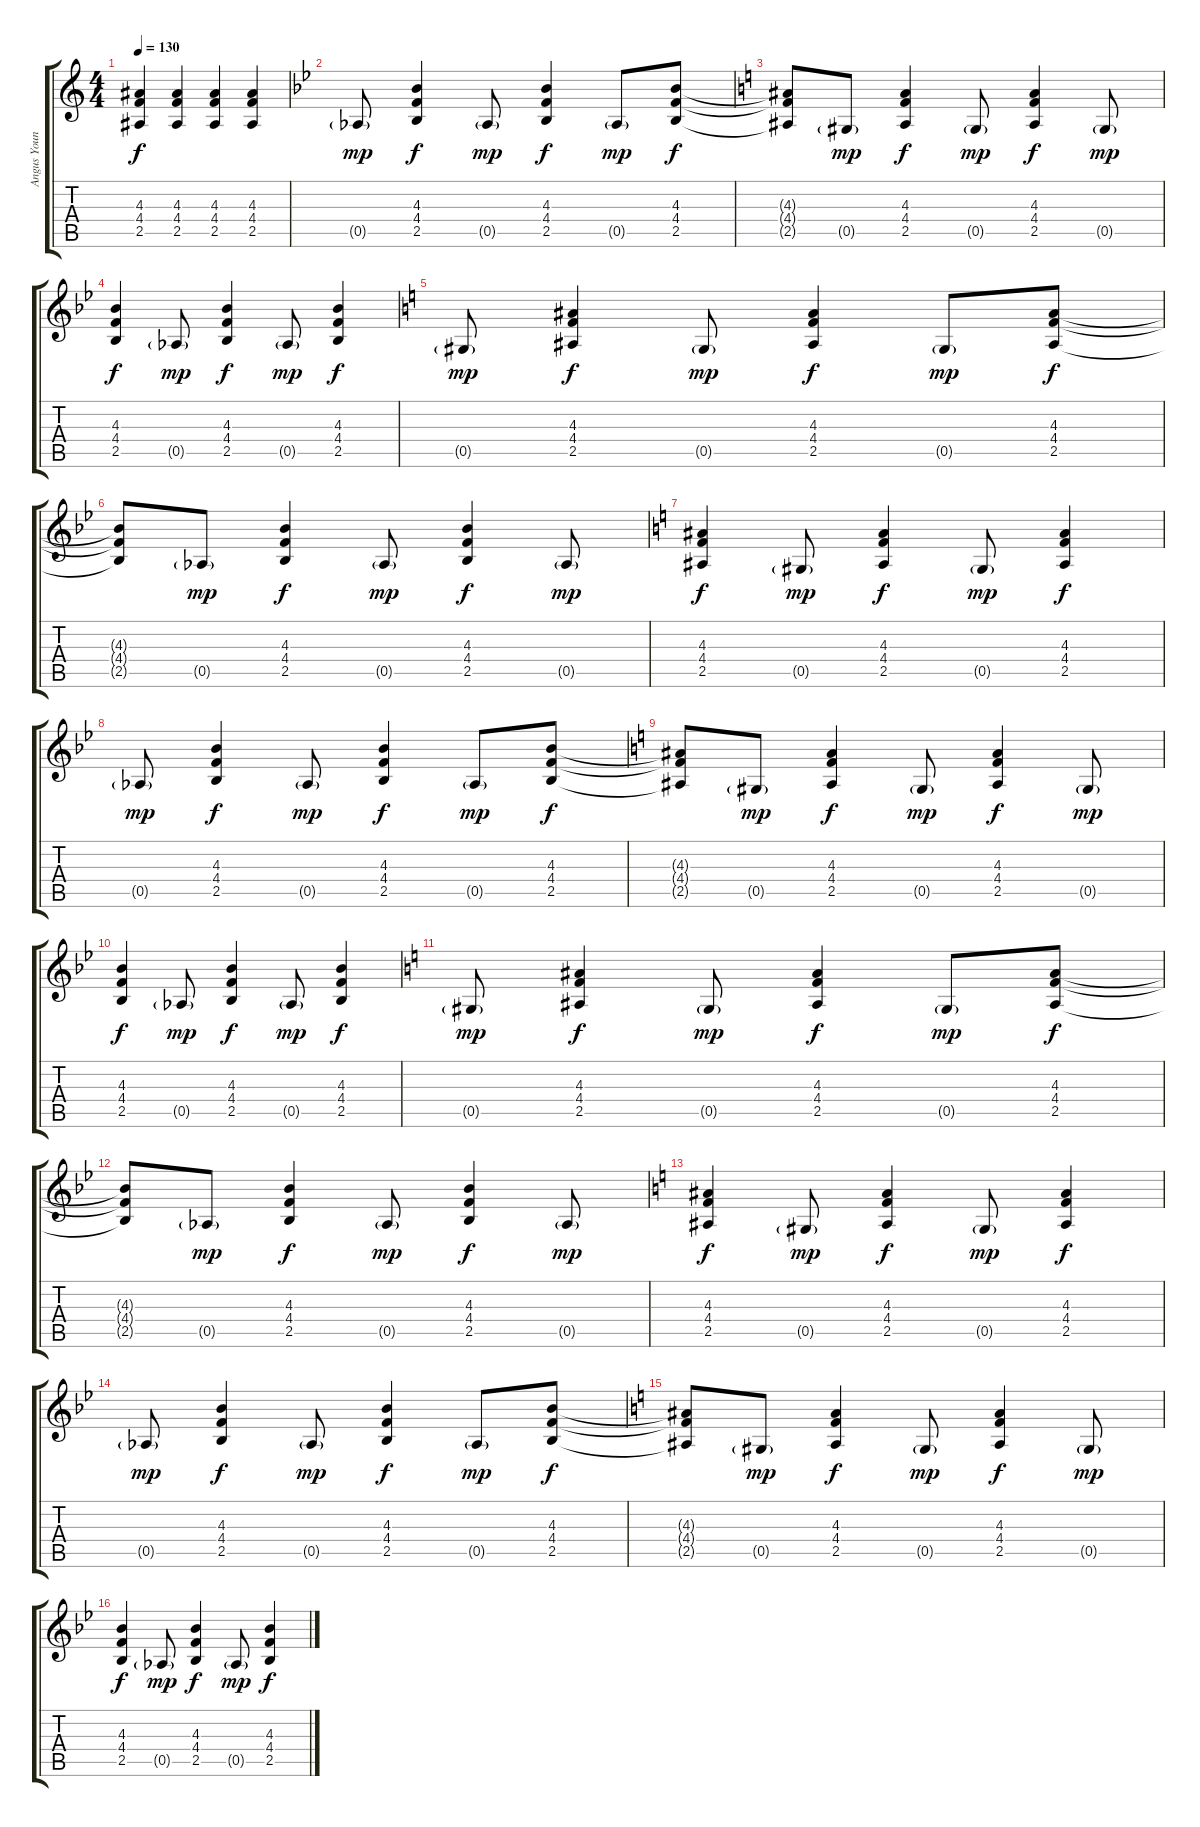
\track ("Angus Young" "Angus Youn") {instrument overdrivenguitar}
\staff {score tabs}
\tuning (Eb4 Bb3 Gb3 Db3 Ab2 Eb2) {hide}
\ts (4 4)
\tempo 130
\clef g2
\ks c
(4.3 4.4 2.5).4{dy f} (4.3 4.4 2.5).4 (4.3 4.4 2.5).4 (4.3 4.4 2.5).4 |
\ks bb
0.5{g}.8{dy mp} (4.3 4.4 2.5).4{dy f} 0.5{g}.8{dy mp} (4.3 4.4 2.5).4{dy f} 0.5{g}.8{dy mp} (4.3 4.4 2.5).8{dy f} |
\ks c
(4.3{t} 4.4{t} 2.5{t}).8 0.5{g}.8{dy mp} (4.3 4.4 2.5).4{dy f} 0.5{g}.8{dy mp} (4.3 4.4 2.5).4{dy f} 0.5{g}.8{dy mp} |
\ks bb
(4.3 4.4 2.5).4{dy f} 0.5{g}.8{dy mp} (4.3 4.4 2.5).4{dy f} 0.5{g}.8{dy mp} (4.3 4.4 2.5).4{dy f} |
\ks c
0.5{g}.8{dy mp} (4.3 4.4 2.5).4{dy f} 0.5{g}.8{dy mp} (4.3 4.4 2.5).4{dy f} 0.5{g}.8{dy mp} (4.3 4.4 2.5).8{dy f} |
\ks bb
(4.3{t} 4.4{t} 2.5{t}).8 0.5{g}.8{dy mp} (4.3 4.4 2.5).4{dy f} 0.5{g}.8{dy mp} (4.3 4.4 2.5).4{dy f} 0.5{g}.8{dy mp} |
\ks c
(4.3 4.4 2.5).4{dy f} 0.5{g}.8{dy mp} (4.3 4.4 2.5).4{dy f} 0.5{g}.8{dy mp} (4.3 4.4 2.5).4{dy f} |
\ks bb
0.5{g}.8{dy mp} (4.3 4.4 2.5).4{dy f} 0.5{g}.8{dy mp} (4.3 4.4 2.5).4{dy f} 0.5{g}.8{dy mp} (4.3 4.4 2.5).8{dy f} |
\ks c
(4.3{t} 4.4{t} 2.5{t}).8 0.5{g}.8{dy mp} (4.3 4.4 2.5).4{dy f} 0.5{g}.8{dy mp} (4.3 4.4 2.5).4{dy f} 0.5{g}.8{dy mp} |
\ks bb
(4.3 4.4 2.5).4{dy f} 0.5{g}.8{dy mp} (4.3 4.4 2.5).4{dy f} 0.5{g}.8{dy mp} (4.3 4.4 2.5).4{dy f} |
\ks c
0.5{g}.8{dy mp} (4.3 4.4 2.5).4{dy f} 0.5{g}.8{dy mp} (4.3 4.4 2.5).4{dy f} 0.5{g}.8{dy mp} (4.3 4.4 2.5).8{dy f} |
\ks bb
(4.3{t} 4.4{t} 2.5{t}).8 0.5{g}.8{dy mp} (4.3 4.4 2.5).4{dy f} 0.5{g}.8{dy mp} (4.3 4.4 2.5).4{dy f} 0.5{g}.8{dy mp} |
\ks c
(4.3 4.4 2.5).4{dy f} 0.5{g}.8{dy mp} (4.3 4.4 2.5).4{dy f} 0.5{g}.8{dy mp} (4.3 4.4 2.5).4{dy f} |
\ks bb
0.5{g}.8{dy mp} (4.3 4.4 2.5).4{dy f} 0.5{g}.8{dy mp} (4.3 4.4 2.5).4{dy f} 0.5{g}.8{dy mp} (4.3 4.4 2.5).8{dy f} |
\ks c
(4.3{t} 4.4{t} 2.5{t}).8 0.5{g}.8{dy mp} (4.3 4.4 2.5).4{dy f} 0.5{g}.8{dy mp} (4.3 4.4 2.5).4{dy f} 0.5{g}.8{dy mp} |
\ks bb
(4.3 4.4 2.5).4{dy f} 0.5{g}.8{dy mp} (4.3 4.4 2.5).4{dy f} 0.5{g}.8{dy mp} (4.3 4.4 2.5).4{dy f}
